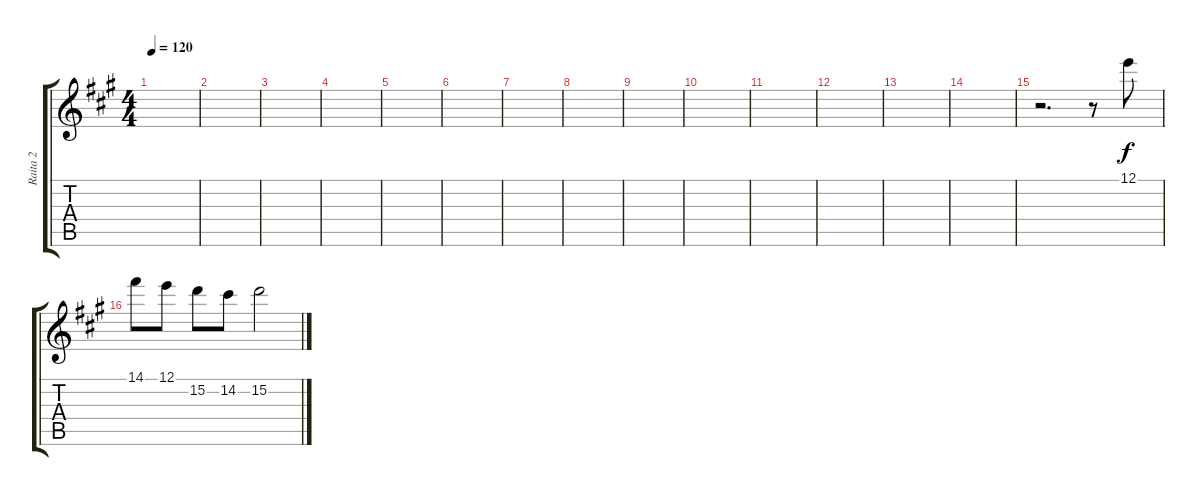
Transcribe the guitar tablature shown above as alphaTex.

\track ("Raita 2" "Raita 2") {instrument banjo}
\staff {score tabs}
\tuning (E4 B3 G3 D3 A2 E2) {hide}
\displaytranspose 12
\ts (4 4)
\tempo 120
\clef g2
\ks f#minor
|
|
|
|
|
|
|
|
|
|
|
|
|
|
r.2{d} r.8 12.1.8 |
14.1.8 12.1.8 15.2.8 14.2.8 15.2.2
